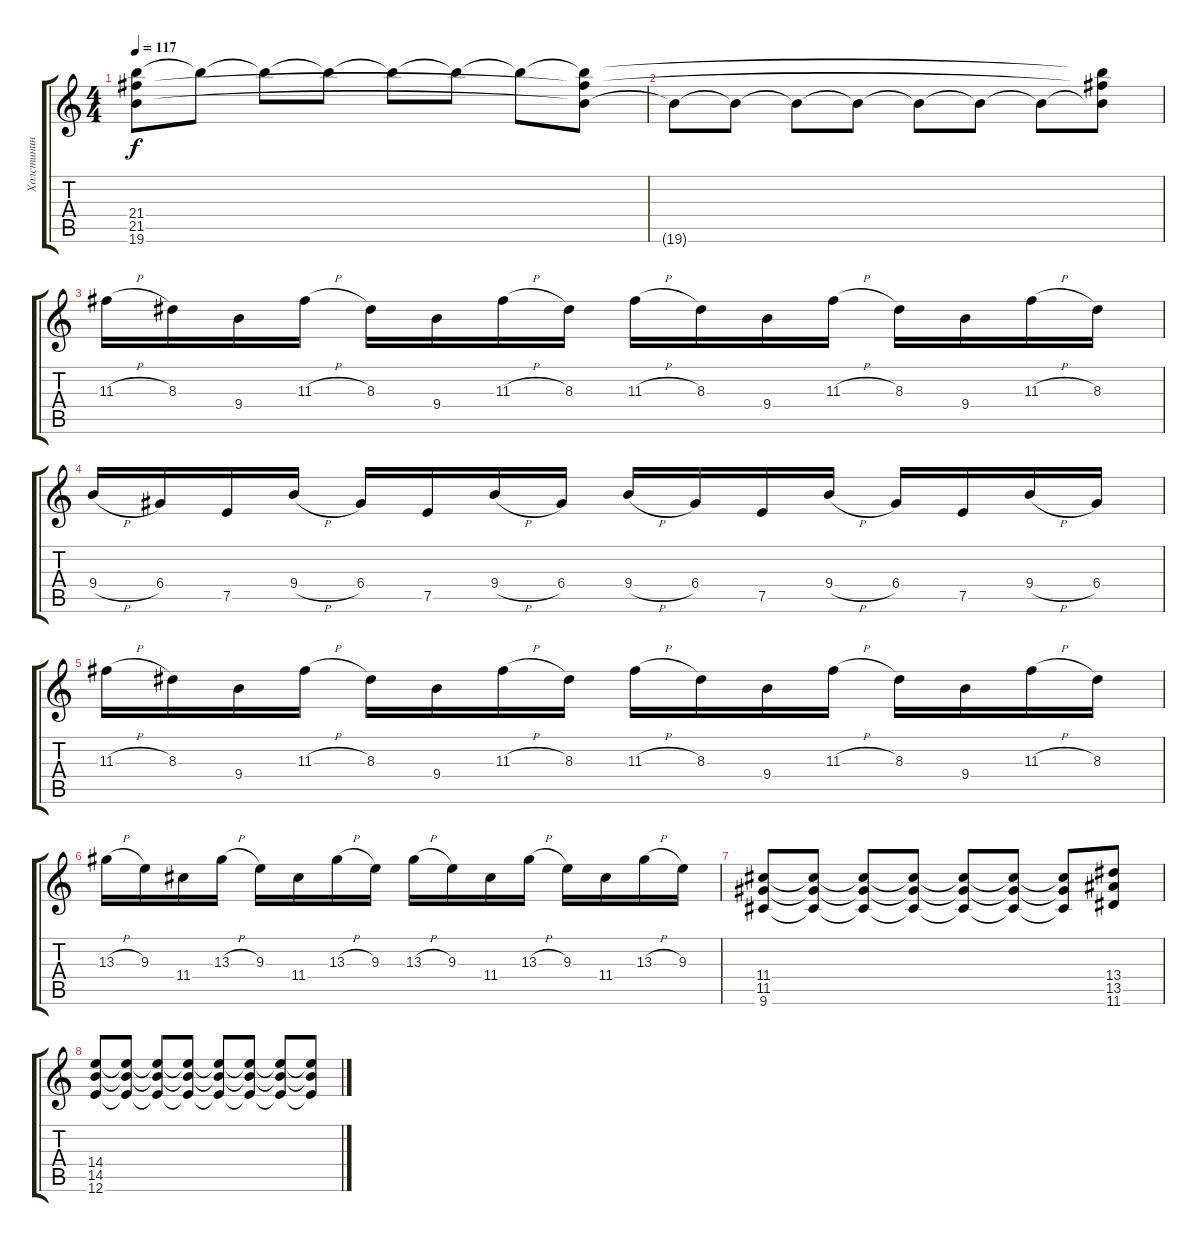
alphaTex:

\track ("Холстинин (Guitar 2)" "Холстинин ") {instrument distortionguitar}
\staff {score tabs}
\tuning (E4 B3 G3 D3 A2 E2) {hide}
\ts (4 4)
\tempo 117
\clef g2
\ks c
(21.4 21.5 19.6).8{dy f} 21.4{t}.8 21.4{t}.8 21.4{t}.8 21.4{t}.8 21.4{t}.8 21.4{t}.8 (21.4{t} 21.5{t} 19.6{t}).8 |
19.6{t}.8 19.6{t}.8 19.6{t}.8 19.6{t}.8 19.6{t}.8 19.6{t}.8 19.6{t}.8 (21.4{t} 21.5{t} 19.6{t}).8 |
11.3{h}.16 8.3.16 9.4.16 11.3{h}.16 8.3.16 9.4.16 11.3{h}.16 8.3.16 11.3{h}.16 8.3.16 9.4.16 11.3{h}.16 8.3.16 9.4.16 11.3{h}.16 8.3.16 |
9.4{h}.16 6.4.16 7.5.16 9.4{h}.16 6.4.16 7.5.16 9.4{h}.16 6.4.16 9.4{h}.16 6.4.16 7.5.16 9.4{h}.16 6.4.16 7.5.16 9.4{h}.16 6.4.16 |
11.3{h}.16 8.3.16 9.4.16 11.3{h}.16 8.3.16 9.4.16 11.3{h}.16 8.3.16 11.3{h}.16 8.3.16 9.4.16 11.3{h}.16 8.3.16 9.4.16 11.3{h}.16 8.3.16 |
13.3{h}.16 9.3.16 11.4.16 13.3{h}.16 9.3.16 11.4.16 13.3{h}.16 9.3.16 13.3{h}.16 9.3.16 11.4.16 13.3{h}.16 9.3.16 11.4.16 13.3{h}.16 9.3.16 |
(11.4 11.5 9.6).8 (11.4{t} 11.5{t} 9.6{t}).8 (11.4{t} 11.5{t} 9.6{t}).8 (11.4{t} 11.5{t} 9.6{t}).8 (11.4{t} 11.5{t} 9.6{t}).8 (11.4{t} 11.5{t} 9.6{t}).8 (11.4{t} 11.5{t} 9.6{t}).8 (13.4 13.5 11.6).8 |
(14.4 14.5 12.6).8 (14.4{t} 14.5{t} 12.6{t}).8 (14.4{t} 14.5{t} 12.6{t}).8 (14.4{t} 14.5{t} 12.6{t}).8 (14.4{t} 14.5{t} 12.6{t}).8 (14.4{t} 14.5{t} 12.6{t}).8 (14.4{t} 14.5{t} 12.6{t}).8 (14.4{t} 14.5{t} 12.6{t}).8
